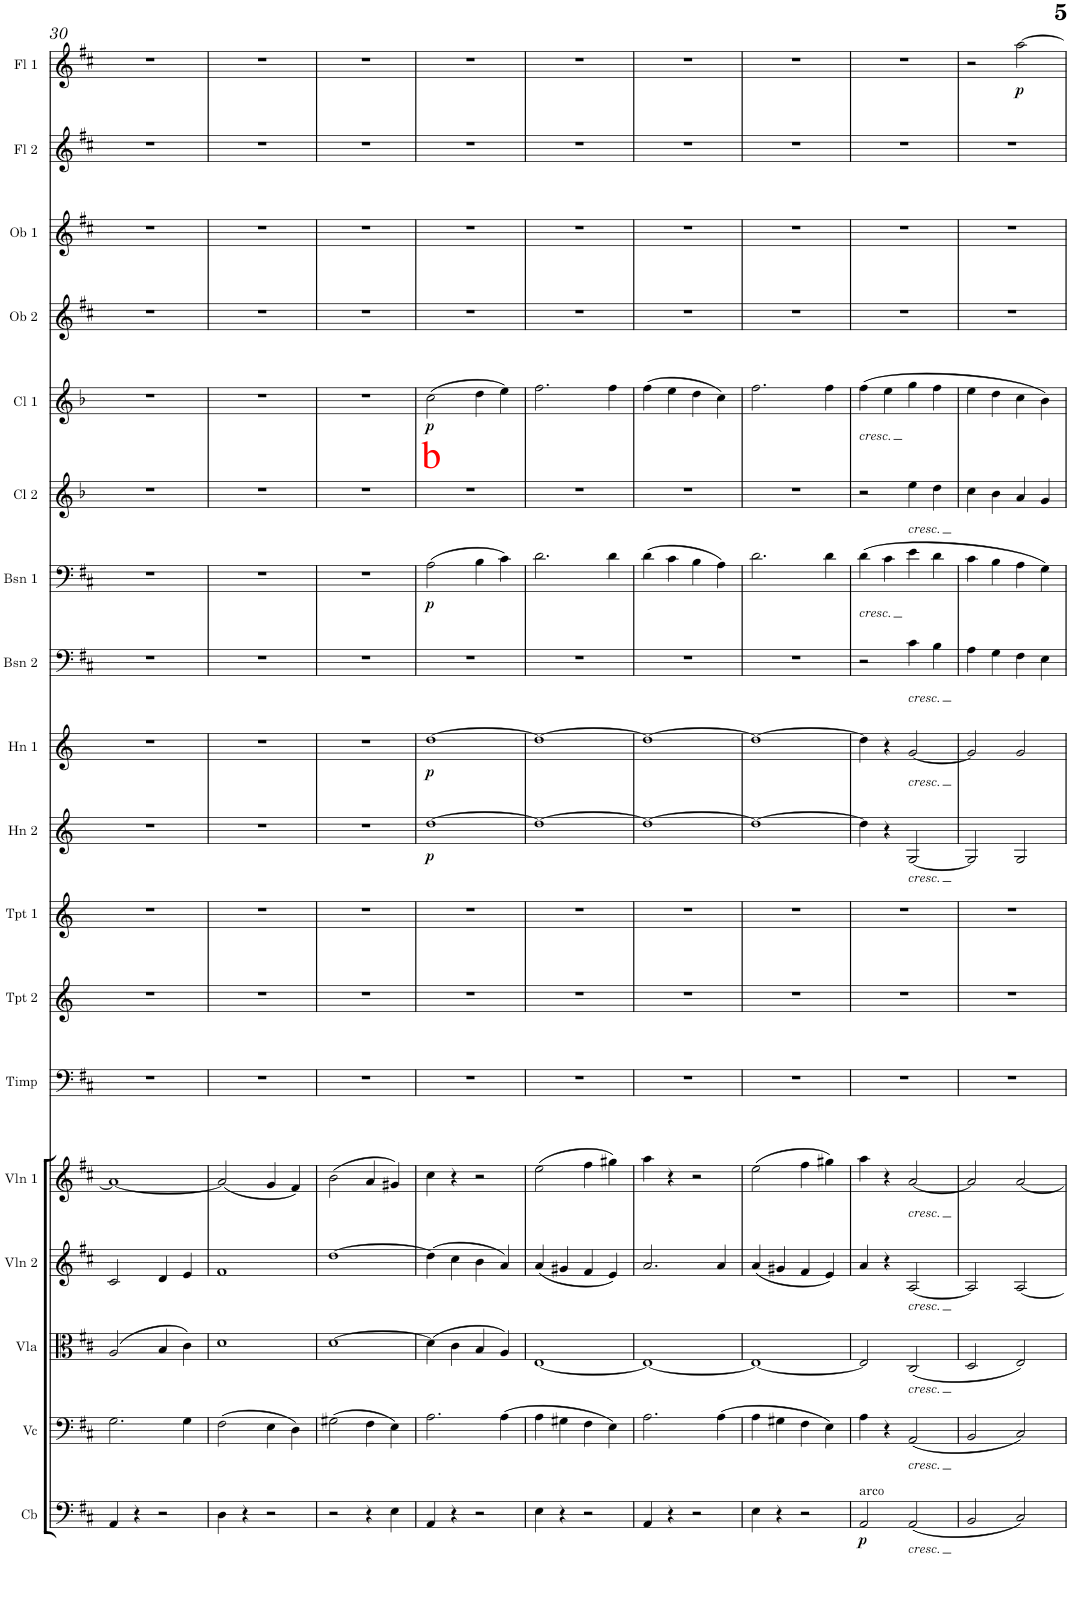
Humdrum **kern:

**kern	**dynam	**kern	**kern	**kern	**kern	**kern	**kern	**kern	**kern	**dynam	**kern	**dynam	**kern	**kern	**dynam	**kern	**kern	**text	**dynam	**kern	**kern	**kern	**kern	**dynam
*part18	*part18	*part17	*part16	*part15	*part14	*part13	*part12	*part11	*part10	*part10	*part9	*part9	*part8	*part7	*part7	*part6	*part5	*part5	*part5	*part4	*part3	*part2	*part1	*part1
*staff18	*staff18	*staff17	*staff16	*staff15	*staff14	*staff13	*staff12	*staff11	*staff10	*staff10	*staff9	*staff9	*staff8	*staff7	*staff7	*staff6	*staff5	*staff5	*staff5	*staff4	*staff3	*staff2	*staff1	*staff1
*I"Contrabass	*	*I"Violoncello	*I"Viola	*I"Violin 2	*I"Violin 1	*I"Timpani	*I"D Trumpet 2	*I"D Trumpet 1	*I"D Horn 2	*	*I"D Horn 1	*	*I"Bassoon 2	*I"Bassoon 1	*	*I"A Clarinet 2	*I"A Clarinet 1	*	*	*I"Oboe 2	*I"Oboe 1	*I"Flute 2	*I"Flute 1	*
*I'Cb	*	*I'Vc	*I'Vla	*I'Vln 2	*I'Vln 1	*I'Timp	*I'Tpt 2	*I'Tpt 1	*I'Hn 2	*	*I'Hn 1	*	*I'Bsn 2	*I'Bsn 1	*	*I'Cl 2	*I'Cl 1	*	*	*I'Ob 2	*I'Ob 1	*I'Fl 2	*I'Fl 1	*
!!LO:PB:g=z
*clefF4	*	*clefF4	*clefC3	*clefG2	*clefG2	*clefF4	*clefG2	*clefG2	*clefG2	*	*clefG2	*	*clefF4	*clefF4	*	*clefG2	*clefG2	*	*	*clefG2	*clefG2	*clefG2	*clefG2	*
*Trd7c12	*	*	*	*	*	*	*Trd-1c-2	*Trd-1c-2	*Trd6c10	*	*Trd6c10	*	*	*	*	*Trd2c3	*Trd2c3	*	*	*	*	*	*	*
*k[f#c#]	*	*k[f#c#]	*k[f#c#]	*k[f#c#]	*k[f#c#]	*k[f#c#]	*k[]	*k[]	*k[]	*	*k[]	*	*k[f#c#]	*k[f#c#]	*	*k[b-]	*k[b-]	*	*	*k[f#c#]	*k[f#c#]	*k[f#c#]	*k[f#c#]	*
*M2/2	*	*M2/2	*M2/2	*M2/2	*M2/2	*M2/2	*M2/2	*M2/2	*M2/2	*	*M2/2	*	*M2/2	*M2/2	*	*M2/2	*M2/2	*	*	*M2/2	*M2/2	*M2/2	*M2/2	*
*met(c|)	*	*met(c|)	*met(c|)	*met(c|)	*met(c|)	*met(c|)	*met(c|)	*met(c|)	*met(c|)	*	*met(c|)	*	*met(c|)	*met(c|)	*	*met(c|)	*met(c|)	*	*	*met(c|)	*met(c|)	*met(c|)	*met(c|)	*
=30	=30	=30	=30	=30	=30	=30	=30	=30	=30	=30	=30	=30	=30	=30	=30	=30	=30	=30	=30	=30	=30	=30	=30	=30
4AA/	.	2.G\	(2A/	2c#/	1a_	1r	1r	1r	1r	.	1r	.	1r	1r	.	1r	1r	.	.	1r	1r	1r	1r	.
4r	.	.	.	.	.	.	.	.	.	.	.	.	.	.	.	.	.	.	.	.	.	.	.	.
2r	.	.	4B/	4d/	.	.	.	.	.	.	.	.	.	.	.	.	.	.	.	.	.	.	.	.
.	.	4G\	4c#\)	4e/	.	.	.	.	.	.	.	.	.	.	.	.	.	.	.	.	.	.	.	.
=31	=31	=31	=31	=31	=31	=31	=31	=31	=31	=31	=31	=31	=31	=31	=31	=31	=31	=31	=31	=31	=31	=31	=31	=31
4D\	.	(2F#\	1d	1f#	(2a/]	1r	1r	1r	1r	.	1r	.	1r	1r	.	1r	1r	.	.	1r	1r	1r	1r	.
4r	.	.	.	.	.	.	.	.	.	.	.	.	.	.	.	.	.	.	.	.	.	.	.	.
2r	.	4E\	.	.	4g/	.	.	.	.	.	.	.	.	.	.	.	.	.	.	.	.	.	.	.
.	.	4D\)	.	.	4f#/)	.	.	.	.	.	.	.	.	.	.	.	.	.	.	.	.	.	.	.
=32	=32	=32	=32	=32	=32	=32	=32	=32	=32	=32	=32	=32	=32	=32	=32	=32	=32	=32	=32	=32	=32	=32	=32	=32
2r	.	(2G#X\	[1d	[1dd	(2b\	1r	1r	1r	1r	.	1r	.	1r	1r	.	1r	1r	.	.	1r	1r	1r	1r	.
4r	.	4F#\	.	.	4a/	.	.	.	.	.	.	.	.	.	.	.	.	.	.	.	.	.	.	.
4E\	.	4E\)	.	.	4g#X/)	.	.	.	.	.	.	.	.	.	.	.	.	.	.	.	.	.	.	.
=33	=33	=33	=33	=33	=33	=33	=33	=33	=33	=33	=33	=33	=33	=33	=33	=33	=33	=33	=33	=33	=33	=33	=33	=33
!	!	!	!	!	!	!	!	!	!	!LO:DY:b	!	!LO:DY:b	!	!	!LO:DY:b	!	!	!LO:LY:b:color=#FF0000	!LO:DY:b	!	!	!	!	!
4AA/	.	2.A\	(4d\]	(4dd\]	4cc#\	1r	1r	1r	[1dd	p	[1dd	p	1r	(2A\	p	1r	(2cc\	b	p	1r	1r	1r	1r	.
4r	.	.	4c#\	4cc#\	4r	.	.	.	.	.	.	.	.	.	.	.	.	.	.	.	.	.	.	.
2r	.	.	4B/	4b\	2r	.	.	.	.	.	.	.	.	4B\	.	.	4dd\	.	.	.	.	.	.	.
.	.	(4A\	4A/)	4a/)	.	.	.	.	.	.	.	.	.	4c#\)	.	.	4ee\)	.	.	.	.	.	.	.
=34	=34	=34	=34	=34	=34	=34	=34	=34	=34	=34	=34	=34	=34	=34	=34	=34	=34	=34	=34	=34	=34	=34	=34	=34
4E\	.	4A\	[1E	(4a/	(2ee\	1r	1r	1r	1dd_	.	1dd_	.	1r	2.d\	.	1r	2.ff\	.	.	1r	1r	1r	1r	.
4r	.	4G#X\	.	4g#X/	.	.	.	.	.	.	.	.	.	.	.	.	.	.	.	.	.	.	.	.
2r	.	4F#\	.	4f#/	4ff#\	.	.	.	.	.	.	.	.	.	.	.	.	.	.	.	.	.	.	.
.	.	4E\)	.	4e/)	4gg#X\)	.	.	.	.	.	.	.	.	4d\	.	.	4ff\	.	.	.	.	.	.	.
=35	=35	=35	=35	=35	=35	=35	=35	=35	=35	=35	=35	=35	=35	=35	=35	=35	=35	=35	=35	=35	=35	=35	=35	=35
4AA/	.	2.A\	1E_	2.a/	4aa\	1r	1r	1r	1dd_	.	1dd_	.	1r	(4d\	.	1r	(4ff\	.	.	1r	1r	1r	1r	.
4r	.	.	.	.	4r	.	.	.	.	.	.	.	.	4c#\	.	.	4ee\	.	.	.	.	.	.	.
2r	.	.	.	.	2r	.	.	.	.	.	.	.	.	4B\	.	.	4dd\	.	.	.	.	.	.	.
.	.	(4A\	.	4a/	.	.	.	.	.	.	.	.	.	4A\)	.	.	4cc\)	.	.	.	.	.	.	.
=36	=36	=36	=36	=36	=36	=36	=36	=36	=36	=36	=36	=36	=36	=36	=36	=36	=36	=36	=36	=36	=36	=36	=36	=36
4E\	.	4A\	1E_	(4a/	(2ee\	1r	1r	1r	1dd_	.	1dd_	.	1r	2.d\	.	1r	2.ff\	.	.	1r	1r	1r	1r	.
4r	.	4G#X\	.	4g#X/	.	.	.	.	.	.	.	.	.	.	.	.	.	.	.	.	.	.	.	.
2r	.	4F#\	.	4f#/	4ff#\	.	.	.	.	.	.	.	.	.	.	.	.	.	.	.	.	.	.	.
.	.	4E\)	.	4e/)	4gg#X\)	.	.	.	.	.	.	.	.	4d\	.	.	4ff\	.	.	.	.	.	.	.
=37	=37	=37	=37	=37	=37	=37	=37	=37	=37	=37	=37	=37	=37	=37	=37	=37	=37	=37	=37	=37	=37	=37	=37	=37
!	!	!	!	!	!	!	!	!	!	!	!	!	!	!	!	!	!LO:TX:b:i:t=cresc.	!	!	!	!	!	!	!
!	!	!	!	!	!	!	!	!	!	!	!	!	!	!LO:TX:b:i:t=cresc.	!	!	!	!	!	!	!	!	!	!
!LO:TX:a:t=arco	!	!	!	!	!	!	!	!	!	!	!	!	!	!	!	!	!	!	!	!	!	!	!	!
!	!LO:DY:b	!	!	!	!	!	!	!	!	!	!	!	!	!	!	!	!	!	!	!	!	!	!	!
2AA/	p	4A\	2E/]	4a/	4aa\	1r	1r	1r	4dd\]	.	4dd\]	.	2r	(4d\	.	2r	(4ff\	.	.	1r	1r	1r	1r	.
.	.	4r	.	4r	4r	.	.	.	4r	.	4r	.	.	4c#\	.	.	4ee\	.	.	.	.	.	.	.
!	!	!	!	!	!	!	!	!	!	!	!	!	!	!	!	!LO:TX:b:i:t=cresc.	!	!	!	!	!	!	!	!
!	!	!	!	!	!	!	!	!	!	!	!	!	!LO:TX:b:i:t=cresc.	!	!	!	!	!	!	!	!	!	!	!
!	!	!	!	!	!	!	!	!	!	!	!LO:TX:b:i:t=cresc.	!	!	!	!	!	!	!	!	!	!	!	!	!
!	!	!	!	!	!	!	!	!	!LO:TX:b:i:t=cresc.	!	!	!	!	!	!	!	!	!	!	!	!	!	!	!
!	!	!	!	!	!LO:TX:b:i:t=cresc.	!	!	!	!	!	!	!	!	!	!	!	!	!	!	!	!	!	!	!
!	!	!	!	!LO:TX:b:i:t=cresc.	!	!	!	!	!	!	!	!	!	!	!	!	!	!	!	!	!	!	!	!
!	!	!	!LO:TX:b:i:t=cresc.	!	!	!	!	!	!	!	!	!	!	!	!	!	!	!	!	!	!	!	!	!
!	!	!LO:TX:b:i:t=cresc.	!	!	!	!	!	!	!	!	!	!	!	!	!	!	!	!	!	!	!	!	!	!
!LO:TX:b:i:t=cresc.	!	!	!	!	!	!	!	!	!	!	!	!	!	!	!	!	!	!	!	!	!	!	!	!
(2AA/	.	(2AA/	(2C#/	[2A/	[2a/	.	.	.	[2G/	.	[2g/	.	4c#\	4e\	.	4ee\	4gg\	.	.	.	.	.	.	.
.	.	.	.	.	.	.	.	.	.	.	.	.	4B\	4d\	.	4dd\	4ff\	.	.	.	.	.	.	.
=38	=38	=38	=38	=38	=38	=38	=38	=38	=38	=38	=38	=38	=38	=38	=38	=38	=38	=38	=38	=38	=38	=38	=38	=38
2BB/	.	2BB/	2D/	2A/]	2a/]	1r	1r	1r	2G/]	.	2g/]	.	4A\	4c#\	.	4cc\	4ee\	.	.	1r	1r	1r	2r	.
.	.	.	.	.	.	.	.	.	.	.	.	.	4G\	4B\	.	4b-\	4dd\	.	.	.	.	.	.	.
!	!	!	!	!	!	!	!	!	!	!	!	!	!	!	!	!	!	!	!	!	!	!	!	!LO:DY:b
2C#/)	.	2C#/)	2E/)	[2A/	[2a/	.	.	.	2G/	.	2g/	.	4F#\	4A\	.	4a/	4cc\	.	.	.	.	.	[2aa\	p
.	.	.	.	.	.	.	.	.	.	.	.	.	4E\	4G\)	.	4g/	4b-\)	.	.	.	.	.	.	.
=	=	=	=	=	=	=	=	=	=	=	=	=	=	=	=	=	=	=	=	=	=	=	=	=
*-	*-	*-	*-	*-	*-	*-	*-	*-	*-	*-	*-	*-	*-	*-	*-	*-	*-	*-	*-	*-	*-	*-	*-	*-
